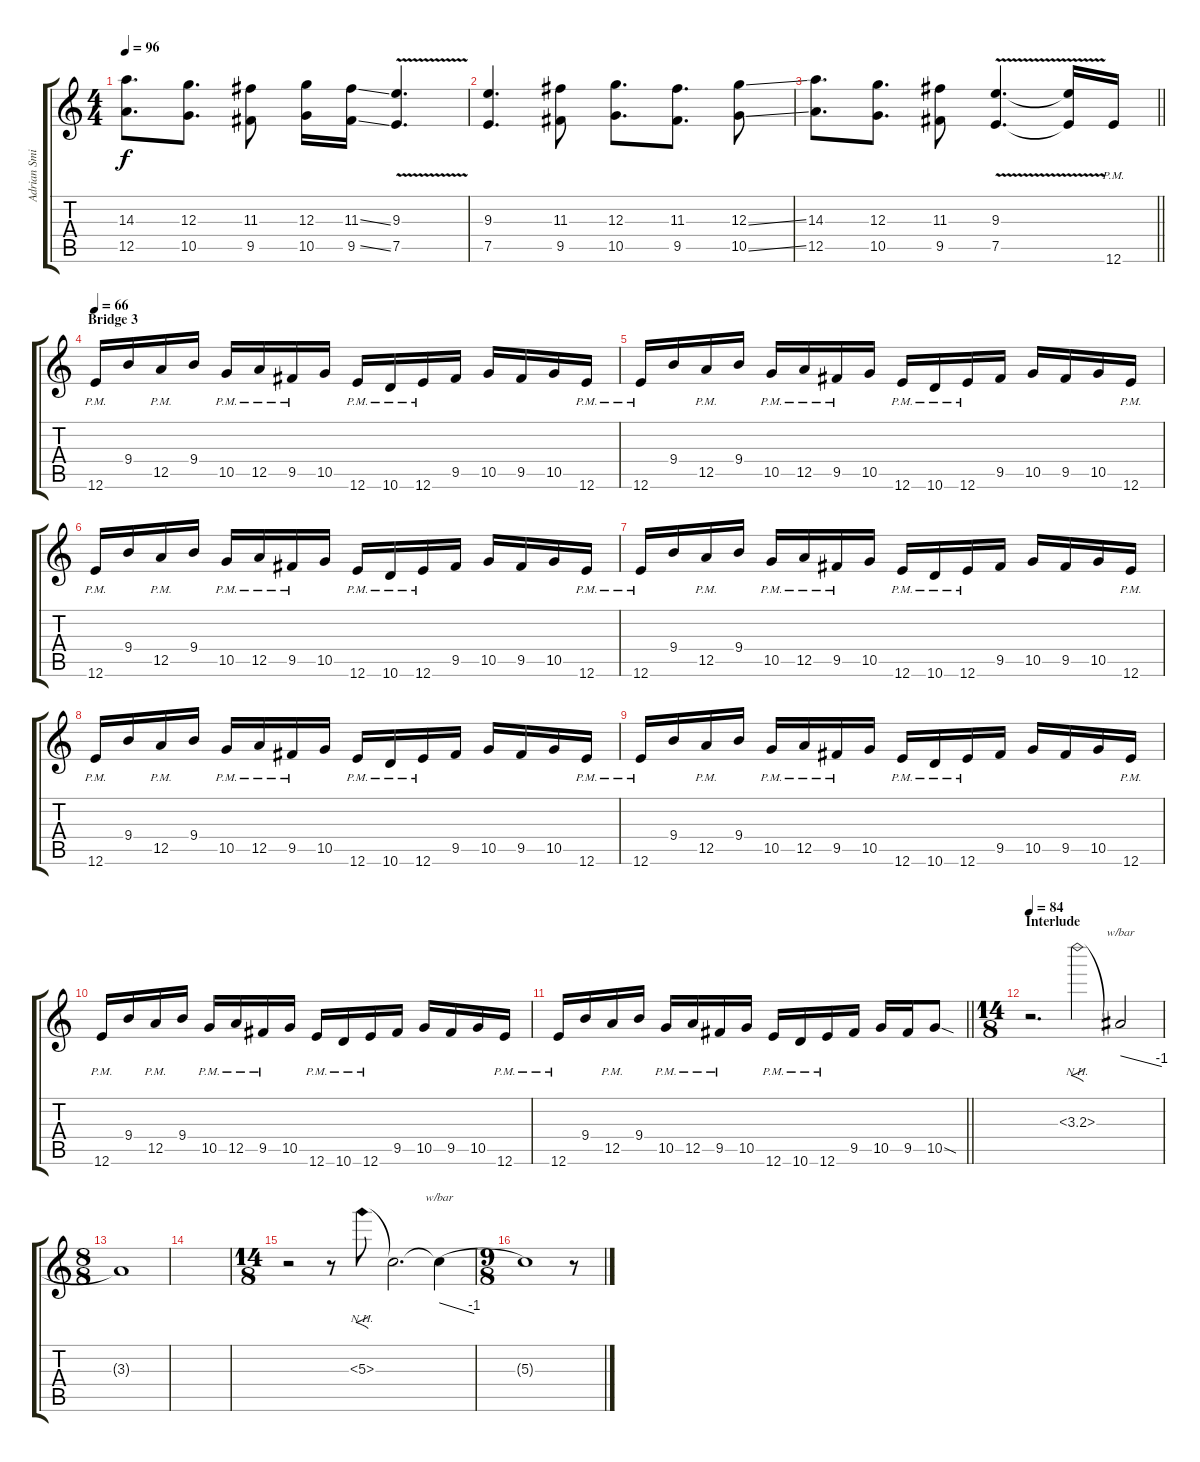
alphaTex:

\track ("Adrian Smith" "Adrian Smi") {instrument overdrivenguitar}
\staff {score tabs}
\tuning (E4 B3 G3 D3 A2 E2) {hide}
\ts (4 4)
\tempo 96
\clef g2
\ks c
(14.3 12.5).8{d dy f} (12.3 10.5).8{d} (11.3 9.5).8 (12.3 10.5).16 (11.3{ss} 9.5{ss}).16 (9.3{v} 7.5{v}).4{d} |
(9.3 7.5).4{d} (11.3 9.5).8 (12.3 10.5).8{d} (11.3 9.5).8{d} (12.3{ss} 10.5{ss}).8 |
\barLineRight lightlight
(14.3 12.5).8{d} (12.3 10.5).8{d} (11.3 9.5).8 (9.3{v} 7.5{v}).4{d} (9.3{t} 7.5{t}).16 12.6{pm}.16 |
\section ("" "Bridge 3")
\tempo 66
12.6{pm}.16 9.4.16 12.5{pm}.16 9.4.16 10.5{pm}.16 12.5{pm}.16 9.5{pm}.16 10.5.16 12.6{pm}.16 10.6{pm}.16 12.6{pm}.16 9.5.16 10.5.16 9.5.16 10.5.16 12.6{pm}.16 |
12.6{pm}.16 9.4.16 12.5{pm}.16 9.4.16 10.5{pm}.16 12.5{pm}.16 9.5{pm}.16 10.5.16 12.6{pm}.16 10.6{pm}.16 12.6{pm}.16 9.5.16 10.5.16 9.5.16 10.5.16 12.6{pm}.16 |
12.6{pm}.16 9.4.16 12.5{pm}.16 9.4.16 10.5{pm}.16 12.5{pm}.16 9.5{pm}.16 10.5.16 12.6{pm}.16 10.6{pm}.16 12.6{pm}.16 9.5.16 10.5.16 9.5.16 10.5.16 12.6{pm}.16 |
12.6{pm}.16 9.4.16 12.5{pm}.16 9.4.16 10.5{pm}.16 12.5{pm}.16 9.5{pm}.16 10.5.16 12.6{pm}.16 10.6{pm}.16 12.6{pm}.16 9.5.16 10.5.16 9.5.16 10.5.16 12.6{pm}.16 |
12.6{pm}.16 9.4.16 12.5{pm}.16 9.4.16 10.5{pm}.16 12.5{pm}.16 9.5{pm}.16 10.5.16 12.6{pm}.16 10.6{pm}.16 12.6{pm}.16 9.5.16 10.5.16 9.5.16 10.5.16 12.6{pm}.16 |
12.6{pm}.16 9.4.16 12.5{pm}.16 9.4.16 10.5{pm}.16 12.5{pm}.16 9.5{pm}.16 10.5.16 12.6{pm}.16 10.6{pm}.16 12.6{pm}.16 9.5.16 10.5.16 9.5.16 10.5.16 12.6{pm}.16 |
12.6{pm}.16 9.4.16 12.5{pm}.16 9.4.16 10.5{pm}.16 12.5{pm}.16 9.5{pm}.16 10.5.16 12.6{pm}.16 10.6{pm}.16 12.6{pm}.16 9.5.16 10.5.16 9.5.16 10.5.16 12.6{pm}.16 |
\barLineRight lightlight
12.6{pm}.16 9.4.16 12.5{pm}.16 9.4.16 10.5{pm}.16 12.5{pm}.16 9.5{pm}.16 10.5.16 12.6{pm}.16 10.6{pm}.16 12.6{pm}.16 9.5.16 10.5.16 9.5.16 10.5{sod}.8 |
\ts (14 8)
\section ("" "Interlude")
\tempo 84
r.2{d} 3.3{nh}.2{f} 3.3{t}.2{tbe (dive default 0 0 60 -4)} |
\ts (8 8)
3.3{t}.1 |
|
\ts (14 8)
r.2 r.8 5.3{nh}.8{f} 5.3{t}.2{d} 5.3{t}.4{tbe (dive default 0 0 60 -4)} |
\ts (9 8)
5.3{t}.1 r.8
